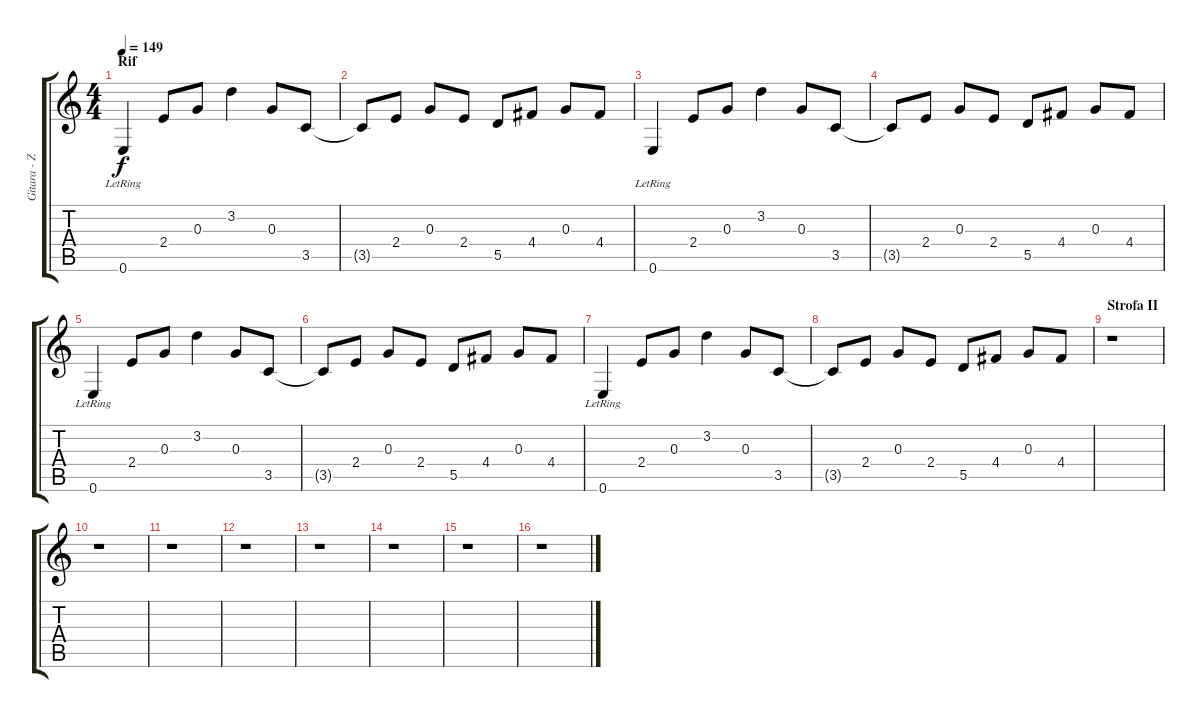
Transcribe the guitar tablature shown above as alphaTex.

\track ("Gitara - Zvonko Djukic Djule" "Gitara - Z") {instrument electricguitarclean}
\staff {score tabs}
\tuning (E4 B3 G3 D3 A2 E2) {hide}
\ts (4 4)
\section ("" "Rif")
\tempo 149
\clef g2
\ks c
0.6{lr}.4{dy f} 2.4.8 0.3.8 3.2.4 0.3.8 3.5.8 |
3.5{t}.8 2.4.8 0.3.8 2.4.8 5.5.8 4.4.8 0.3.8 4.4.8 |
0.6{lr}.4 2.4.8 0.3.8 3.2.4 0.3.8 3.5.8 |
3.5{t}.8 2.4.8 0.3.8 2.4.8 5.5.8 4.4.8 0.3.8 4.4.8 |
0.6{lr}.4 2.4.8 0.3.8 3.2.4 0.3.8 3.5.8 |
3.5{t}.8 2.4.8 0.3.8 2.4.8 5.5.8 4.4.8 0.3.8 4.4.8 |
0.6{lr}.4 2.4.8 0.3.8 3.2.4 0.3.8 3.5.8 |
3.5{t}.8 2.4.8 0.3.8 2.4.8 5.5.8 4.4.8 0.3.8 4.4.8 |
\section ("" "Strofa II")
r.1 |
r.1 |
r.1 |
r.1 |
r.1 |
r.1 |
r.1 |
r.1
